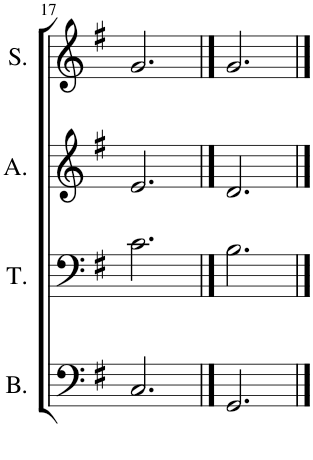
**kern	**kern	**kern	**kern
*part4	*part3	*part2	*part1
*staff4	*staff3	*staff2	*staff1
*I"Bass	*I"Tenor	*I"Alto	*I"Soprano
*I'B.	*I'T.	*I'A.	*I'S.
!!LO:PB:g=z
*clefF4	*clefF4	*clefG2	*clefG2
*k[f#]	*k[f#]	*k[f#]	*k[f#]
*M3/4	*M3/4	*M3/4	*M3/4
=17	=17	=17	=17
2.C/	2.c\	2.e/	2.g/
==18	==18	==18	==18
2.GG/	2.B\	2.d/	2.g/
==	==	==	==
*-	*-	*-	*-
